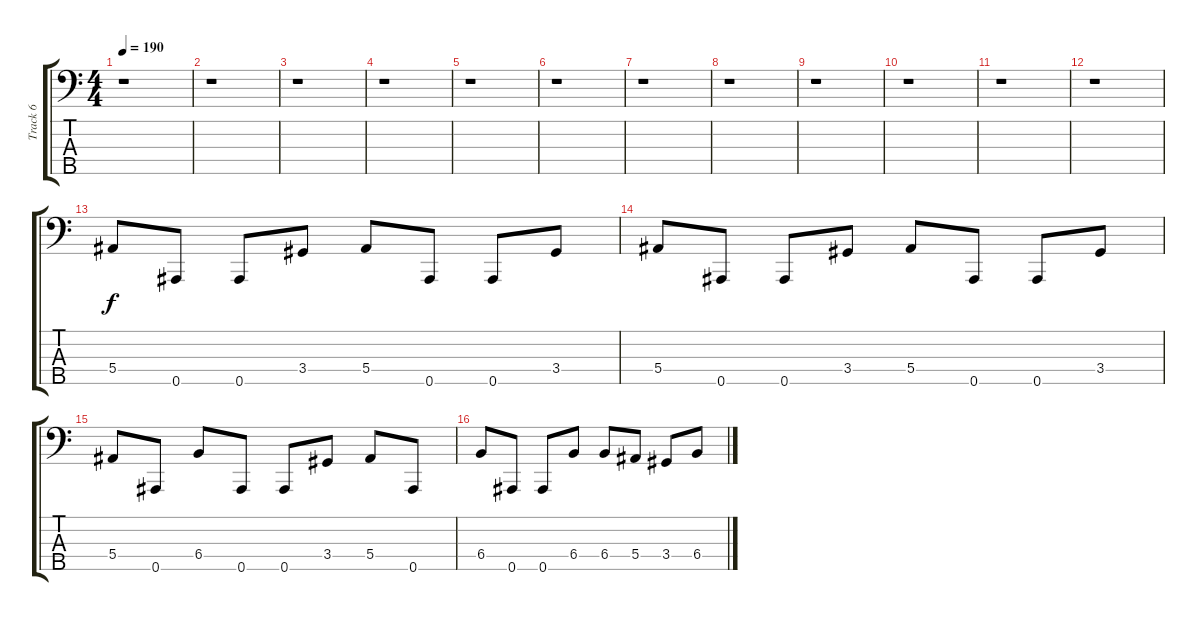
\track ("Track 6" "Track 6") {instrument electricbassfinger}
\staff {score tabs}
\tuning (F2 D2 Bb1 F1 Bb0) {hide}
\ts (4 4)
\tempo 190
\clef f4
\ks c
r.1{dy f instrument electricbassfinger} |
r.1 |
r.1 |
r.1 |
r.1 |
r.1 |
r.1 |
r.1 |
r.1 |
r.1 |
r.1 |
r.1 |
5.4.8 0.5.8 0.5.8 3.4.8 5.4.8 0.5.8 0.5.8 3.4.8 |
5.4.8 0.5.8 0.5.8 3.4.8 5.4.8 0.5.8 0.5.8 3.4.8 |
5.4.8 0.5.8 6.4.8 0.5.8 0.5.8 3.4.8 5.4.8 0.5.8 |
6.4.8 0.5.8 0.5.8 6.4.8 6.4.8 5.4.8 3.4.8 6.4.8
